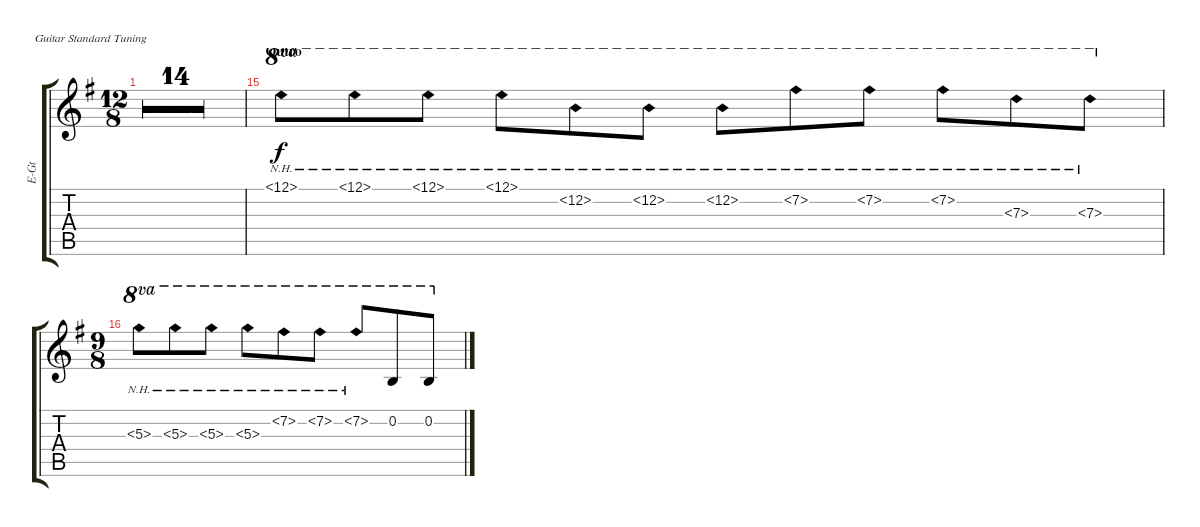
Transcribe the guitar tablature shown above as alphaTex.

\defaultSystemsLayout 4
\bracketExtendMode groupsimilarinstruments
\otherSystemsTrackNameOrientation horizontal
\track ("Lead Guitar" "E-Gt") {multiBarRest instrument distortionguitar}
\staff {score tabs}
\tuning (E4 B3 G3 D3 A2 E2)
\ts (12 8)
\beaming (8 3 3 3 3)
\tempo 192
\clef g2
\ks g
r.1{d dy f} |
r.1{d} |
r.1{d} |
\ts (9 8)
\beaming (8 3 3 3 3)
r.1 r.8 |
\ts (12 8)
\beaming (8 3 3 3 3)
r.1{d} |
r.1{d} |
r.1{d} |
\ts (9 8)
\beaming (8 3 3 3 3)
r.1 r.8 |
\ts (12 8)
\beaming (8 3 3 3 3)
r.1{d} |
r.1{d} |
r.1{d} |
\ts (9 8)
\beaming (8 3 3 3 3)
r.1 r.8 |
\ts (12 8)
\beaming (8 3 3 3 3)
r.1{d} |
r.1{d} |
\section ("" "Outro")
12.1{nh acc forcenatural}.8{ot 8va} 12.1{nh acc forcenatural}.8{ot 8va} 12.1{nh acc forcenatural}.8{ot 8va} 12.1{nh acc forcenatural}.8{ot 8va} 12.2{nh acc forcenatural}.8{ot 8va} 12.2{nh acc forcenatural}.8{ot 8va} 12.2{nh acc forcenatural}.8{ot 8va} 7.2{nh acc #}.8{ot 8va} 7.2{nh acc #}.8{ot 8va} 7.2{nh acc #}.8{ot 8va} 7.3{nh acc forcenatural}.8{ot 8va} 7.3{nh acc forcenatural}.8{ot 8va} |
\ts (9 8)
\beaming (8 3 3 3 3)
5.3{nh acc forcenatural}.8{ot 8va} 5.3{nh acc forcenatural}.8{ot 8va} 5.3{nh acc forcenatural}.8{ot 8va} 5.3{nh acc forcenatural}.8{ot 8va} 7.2{nh acc #}.8{ot 8va} 7.2{nh acc #}.8{ot 8va} 7.2{nh acc #}.8{ot 8va} 0.2{acc forcenatural}.8{ot 8va} 0.2{acc forcenatural}.8{ot 8va}
